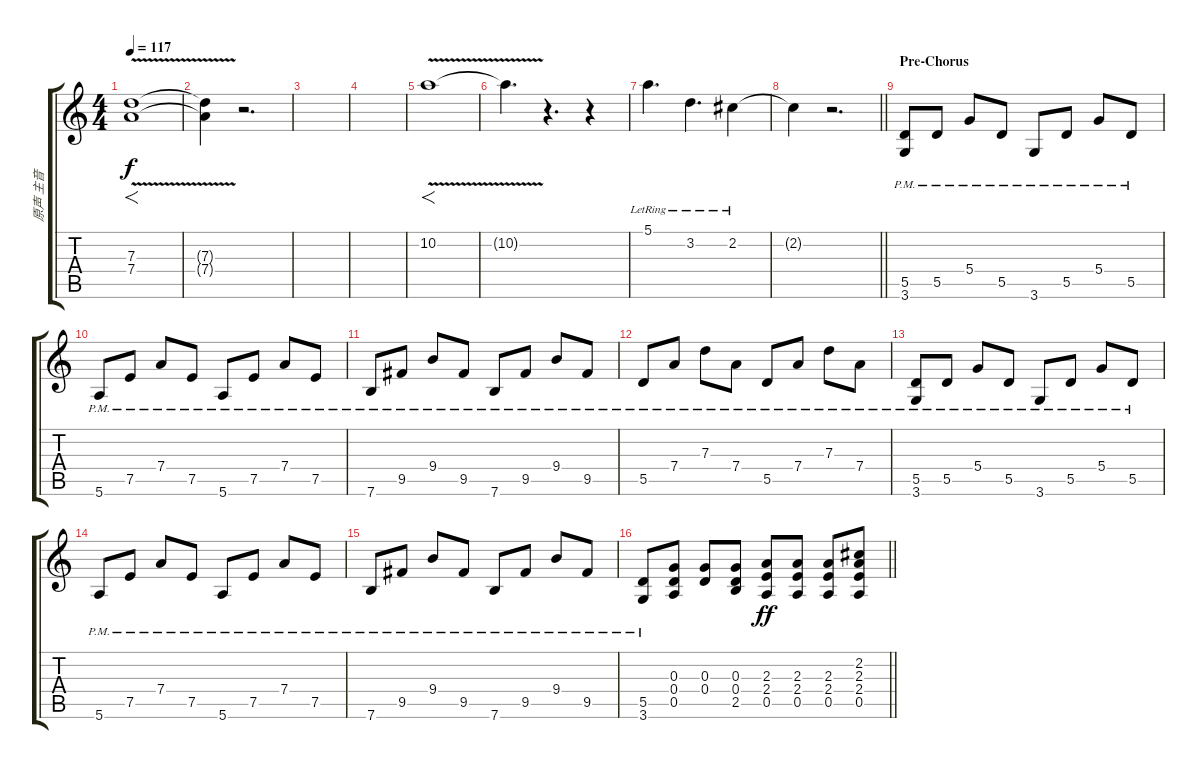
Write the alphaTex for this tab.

\track ("原声 主音" "原声 主音") {instrument overdrivenguitar}
\staff {score tabs}
\tuning (E4 B3 G3 D3 A2 E2) {hide}
\ts (4 4)
\tempo 117
\clef g2
\ks c
(7.3{v} 7.4{v}).1{f dy f instrument overdrivenguitar} |
(7.3{t} 7.4{t}).4 r.2{d} |
|
|
10.2{v}.1{f} |
10.2{t}.4{d} r.4{d} r.4 |
5.1{lr}.4{d volume 13 balance 12} 3.2{lr}.4{d} 2.2{lr}.4 |
\barLineRight lightlight
2.2{t}.4 r.2{d} |
\section ("" "Pre-Chorus")
(5.5{pm} 3.6{pm}).8{volume 13 balance 12} 5.5{pm}.8 5.4{pm}.8 5.5{pm}.8 3.6{pm}.8 5.5{pm}.8 5.4{pm}.8 5.5{pm}.8 |
5.6{pm}.8 7.5{pm}.8 7.4{pm}.8 7.5{pm}.8 5.6{pm}.8 7.5{pm}.8 7.4{pm}.8 7.5{pm}.8 |
7.6{pm}.8 9.5{pm}.8 9.4{pm}.8 9.5{pm}.8 7.6{pm}.8 9.5{pm}.8 9.4{pm}.8 9.5{pm}.8 |
5.5{pm}.8 7.4{pm}.8 7.3{pm}.8 7.4{pm}.8 5.5{pm}.8 7.4{pm}.8 7.3{pm}.8 7.4{pm}.8 |
(5.5{pm} 3.6{pm}).8 5.5{pm}.8 5.4{pm}.8 5.5{pm}.8 3.6{pm}.8 5.5{pm}.8 5.4{pm}.8 5.5{pm}.8 |
5.6{pm}.8 7.5{pm}.8 7.4{pm}.8 7.5{pm}.8 5.6{pm}.8 7.5{pm}.8 7.4{pm}.8 7.5{pm}.8 |
7.6{pm}.8 9.5{pm}.8 9.4{pm}.8 9.5{pm}.8 7.6{pm}.8 9.5{pm}.8 9.4{pm}.8 9.5{pm}.8 |
\barLineRight lightlight
(5.5 3.6{pm}).8 (0.3 0.4 0.5).8 (0.3 0.4).8 (0.3 0.4 2.5).8 (2.3 2.4 0.5).8{dy ff} (2.3 2.4 0.5).8 (2.3 2.4 0.5).8 (2.2 2.3 2.4 0.5).8
